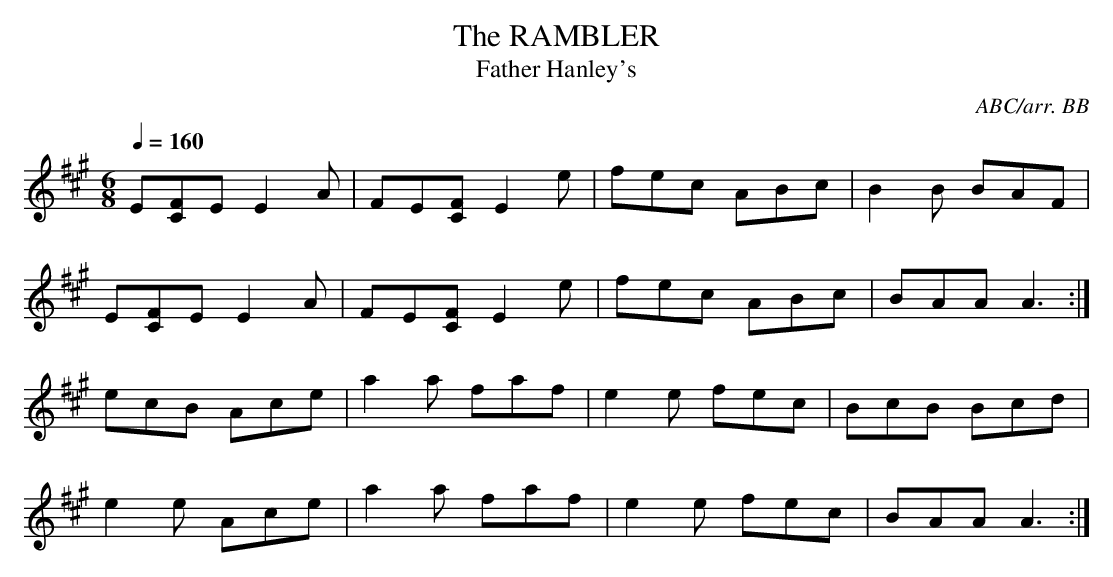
X:1
T:RAMBLER, The
T:Father Hanley's
C:ABC/arr. BB
M:6/8
L:1/8
Q:1/4=160
K:A
E[FC]E E2A|FE[FC] E2e|fec ABc|B2B BAF|
E[FC]E E2A|FE[FC] E2e|fec ABc|BAA A3 :|
ecB Ace|a2a faf|e2e fec|BcB Bcd|
e2e Ace|a2a faf|e2e fec|BAA A3 :|
